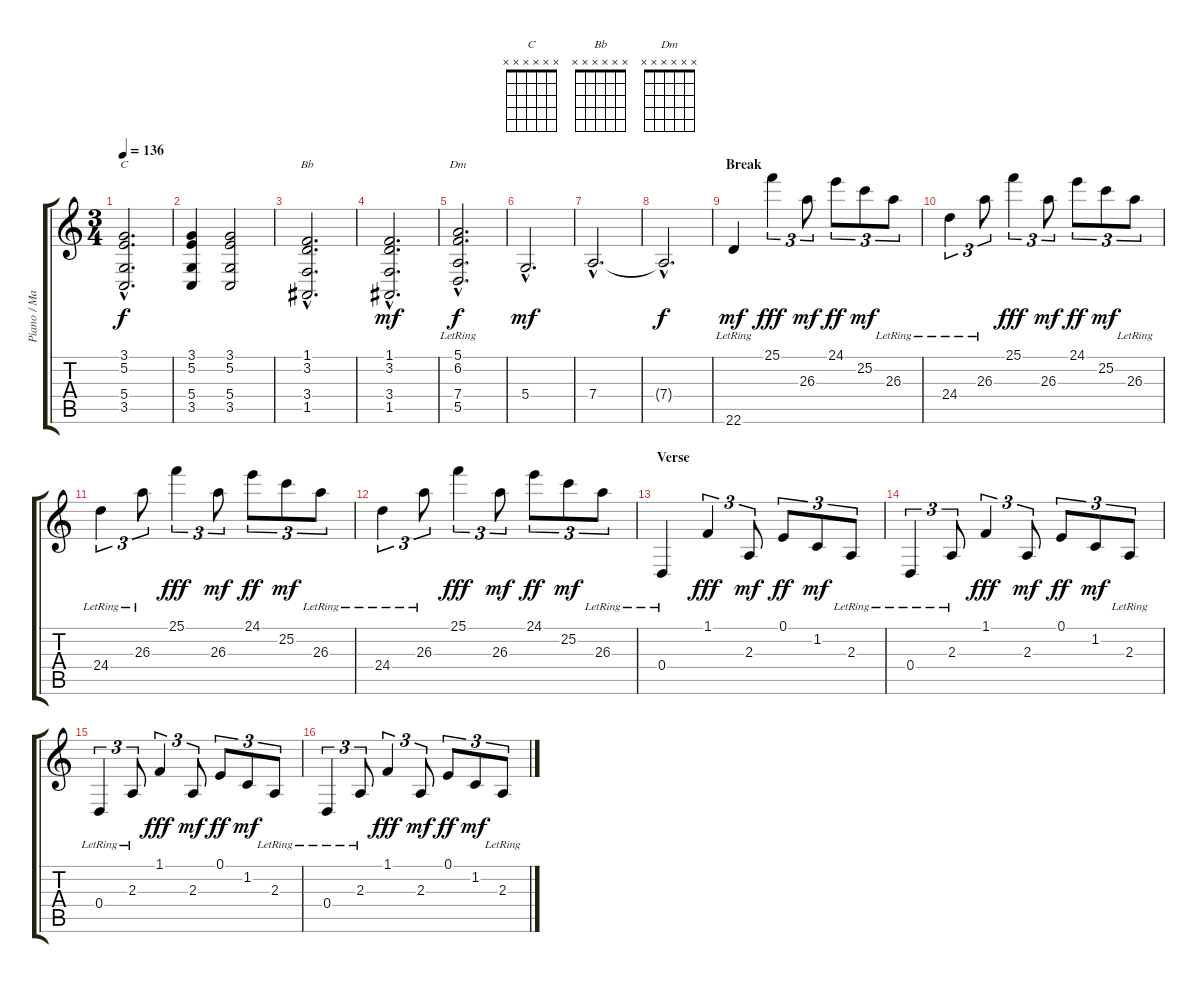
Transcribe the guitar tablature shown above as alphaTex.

\track ("Piano / Martinus Spierenburg" "Piano / Ma") {instrument acousticgrandpiano}
\staff {score tabs}
\tuning (E4 B3 G3 D3 A2 E2) {hide}
\chord ("C" x x x x x x) {firstfret 0}
\chord ("Bb" x x x x x x) {firstfret 0}
\chord ("Dm" x x x x x x) {firstfret 0}
\ts (3 4)
\tempo 136
\clef g2
\ks c
(3.1{hac} 5.2{hac} 5.4{hac} 3.5{hac}).2{d ch "C" dy f} |
(3.1 5.2 5.4 3.5).4 (3.1 5.2 5.4 3.5).2 |
(1.1{hac} 3.2{hac} 3.4{hac} 1.5{hac}).2{d ch "Bb"} |
(1.1{hac} 3.2{hac} 3.4{hac} 1.5{hac}).2{d dy mf} |
(5.1{hac lr} 6.2{hac lr} 7.4{hac} 5.5{hac lr}).2{d ch "Dm" dy f} |
5.4{hac}.2{d dy mf} |
7.4{hac}.2{d} |
7.4{hac t}.2{d dy f} |
\section ("" "Break")
22.6{lr}.4{dy mf} 25.1.4{tu (3 2) dy fff} 26.3.8{tu (3 2) dy mf} 24.1.8{tu (3 2) dy ff} 25.2.8{tu (3 2) dy mf} 26.3{lr}.8{tu (3 2)} |
24.4{lr}.4{tu (3 2)} 26.3{lr}.8{tu (3 2)} 25.1.4{tu (3 2) dy fff} 26.3.8{tu (3 2) dy mf} 24.1.8{tu (3 2) dy ff} 25.2.8{tu (3 2) dy mf} 26.3{lr}.8{tu (3 2)} |
24.4{lr}.4{tu (3 2)} 26.3{lr}.8{tu (3 2)} 25.1.4{tu (3 2) dy fff} 26.3.8{tu (3 2) dy mf} 24.1.8{tu (3 2) dy ff} 25.2.8{tu (3 2) dy mf} 26.3{lr}.8{tu (3 2)} |
24.4{lr}.4{tu (3 2)} 26.3{lr}.8{tu (3 2)} 25.1.4{tu (3 2) dy fff} 26.3.8{tu (3 2) dy mf} 24.1.8{tu (3 2) dy ff} 25.2.8{tu (3 2) dy mf} 26.3{lr}.8{tu (3 2)} |
\section ("" "Verse")
0.4{lr}.4 1.1.4{tu (3 2) dy fff} 2.3.8{tu (3 2) dy mf} 0.1.8{tu (3 2) dy ff} 1.2.8{tu (3 2) dy mf} 2.3{lr}.8{tu (3 2)} |
0.4{lr}.4{tu (3 2)} 2.3{lr}.8{tu (3 2)} 1.1.4{tu (3 2) dy fff} 2.3.8{tu (3 2) dy mf} 0.1.8{tu (3 2) dy ff} 1.2.8{tu (3 2) dy mf} 2.3{lr}.8{tu (3 2)} |
0.4{lr}.4{tu (3 2)} 2.3{lr}.8{tu (3 2)} 1.1.4{tu (3 2) dy fff} 2.3.8{tu (3 2) dy mf} 0.1.8{tu (3 2) dy ff} 1.2.8{tu (3 2) dy mf} 2.3{lr}.8{tu (3 2)} |
0.4{lr}.4{tu (3 2)} 2.3{lr}.8{tu (3 2)} 1.1.4{tu (3 2) dy fff} 2.3.8{tu (3 2) dy mf} 0.1.8{tu (3 2) dy ff} 1.2.8{tu (3 2) dy mf} 2.3{lr}.8{tu (3 2)}
